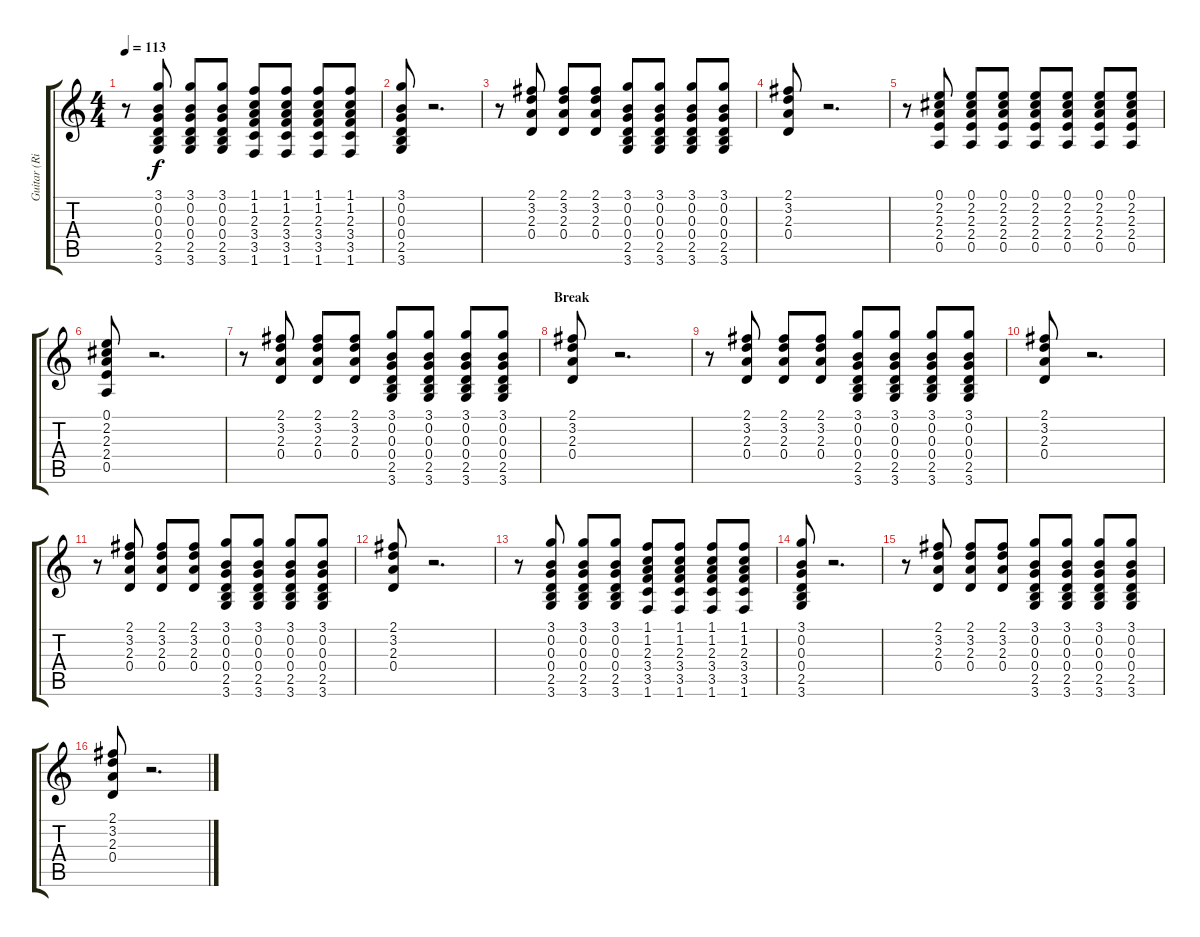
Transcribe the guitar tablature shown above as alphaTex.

\track ("Guitar (Right)" "Guitar (Ri") {instrument electricguitarclean}
\staff {score tabs}
\tuning (E4 B3 G3 D3 A2 E2) {hide}
\ts (4 4)
\tempo 113
\clef g2
\ks c
r.8{dy f} (3.1 0.2 0.3 0.4 2.5 3.6).8 (3.1 0.2 0.3 0.4 2.5 3.6).8 (3.1 0.2 0.3 0.4 2.5 3.6).8 (1.1 1.2 2.3 3.4 3.5 1.6).8 (1.1 1.2 2.3 3.4 3.5 1.6).8 (1.1 1.2 2.3 3.4 3.5 1.6).8 (1.1 1.2 2.3 3.4 3.5 1.6).8 |
(3.1 0.2 0.3 0.4 2.5 3.6).8 r.2{d} |
r.8 (2.1 3.2 2.3 0.4).8 (2.1 3.2 2.3 0.4).8 (2.1 3.2 2.3 0.4).8 (3.1 0.2 0.3 0.4 2.5 3.6).8 (3.1 0.2 0.3 0.4 2.5 3.6).8 (3.1 0.2 0.3 0.4 2.5 3.6).8 (3.1 0.2 0.3 0.4 2.5 3.6).8 |
(2.1 3.2 2.3 0.4).8 r.2{d} |
r.8 (0.1 2.2 2.3 2.4 0.5).8 (0.1 2.2 2.3 2.4 0.5).8 (0.1 2.2 2.3 2.4 0.5).8 (0.1 2.2 2.3 2.4 0.5).8 (0.1 2.2 2.3 2.4 0.5).8 (0.1 2.2 2.3 2.4 0.5).8 (0.1 2.2 2.3 2.4 0.5).8 |
(0.1 2.2 2.3 2.4 0.5).8 r.2{d} |
r.8 (2.1 3.2 2.3 0.4).8 (2.1 3.2 2.3 0.4).8 (2.1 3.2 2.3 0.4).8 (3.1 0.2 0.3 0.4 2.5 3.6).8 (3.1 0.2 0.3 0.4 2.5 3.6).8 (3.1 0.2 0.3 0.4 2.5 3.6).8 (3.1 0.2 0.3 0.4 2.5 3.6).8 |
\section ("" "Break")
(2.1 3.2 2.3 0.4).8 r.2{d} |
r.8 (2.1 3.2 2.3 0.4).8 (2.1 3.2 2.3 0.4).8 (2.1 3.2 2.3 0.4).8 (3.1 0.2 0.3 0.4 2.5 3.6).8 (3.1 0.2 0.3 0.4 2.5 3.6).8 (3.1 0.2 0.3 0.4 2.5 3.6).8 (3.1 0.2 0.3 0.4 2.5 3.6).8 |
(2.1 3.2 2.3 0.4).8 r.2{d} |
r.8 (2.1 3.2 2.3 0.4).8 (2.1 3.2 2.3 0.4).8 (2.1 3.2 2.3 0.4).8 (3.1 0.2 0.3 0.4 2.5 3.6).8 (3.1 0.2 0.3 0.4 2.5 3.6).8 (3.1 0.2 0.3 0.4 2.5 3.6).8 (3.1 0.2 0.3 0.4 2.5 3.6).8 |
(2.1 3.2 2.3 0.4).8 r.2{d} |
r.8 (3.1 0.2 0.3 0.4 2.5 3.6).8 (3.1 0.2 0.3 0.4 2.5 3.6).8 (3.1 0.2 0.3 0.4 2.5 3.6).8 (1.1 1.2 2.3 3.4 3.5 1.6).8 (1.1 1.2 2.3 3.4 3.5 1.6).8 (1.1 1.2 2.3 3.4 3.5 1.6).8 (1.1 1.2 2.3 3.4 3.5 1.6).8 |
(3.1 0.2 0.3 0.4 2.5 3.6).8 r.2{d} |
r.8 (2.1 3.2 2.3 0.4).8 (2.1 3.2 2.3 0.4).8 (2.1 3.2 2.3 0.4).8 (3.1 0.2 0.3 0.4 2.5 3.6).8 (3.1 0.2 0.3 0.4 2.5 3.6).8 (3.1 0.2 0.3 0.4 2.5 3.6).8 (3.1 0.2 0.3 0.4 2.5 3.6).8 |
(2.1 3.2 2.3 0.4).8 r.2{d}
